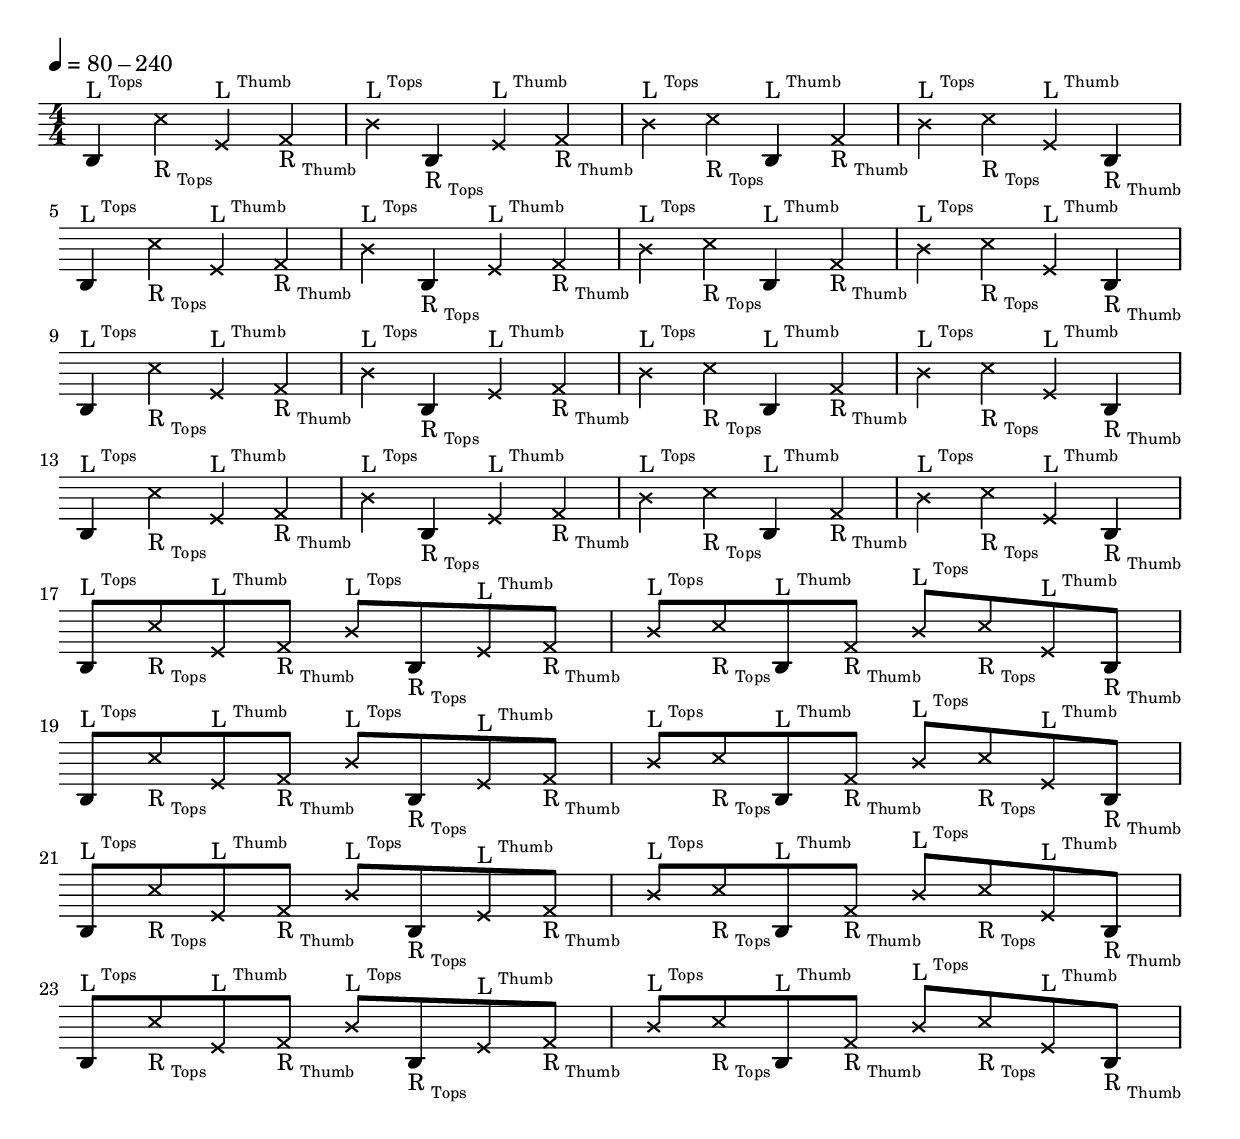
\version "2.24.1"
\include "../../global.ly"

\layout {
  indent = -3.5
}

\relative {
  \defaultScoreSettings
  \tempo 4 = 80 - 240
  \time 4/4

  \rimNote

  \repeat unfold 4 {
    \once \defaultNote b4^\LTopsTop                    c'_\RTopsBtm                    e,^\LThumbTop                     f_\RThumbBtm 
                       b4^\LTopsTop \once \defaultNote b,_\RTopsBtm                     e^\LThumbTop                     f_\RThumbBtm 
                       b4^\LTopsTop                     c_\RTopsBtm \once \defaultNote b,^\LThumbTop                    f'_\RThumbBtm 
                       b4^\LTopsTop                     c_\RTopsBtm                    e,^\LThumbTop \once \defaultNote  b_\RThumbBtm 
    \break
  }

  \repeat unfold 4 {
    \once \defaultNote b8^\LTopsTop                    c'_\RTopsBtm                    e,^\LThumbTop                     f_\RThumbBtm 
                       b8^\LTopsTop \once \defaultNote b,_\RTopsBtm                     e^\LThumbTop                     f_\RThumbBtm 
                       b8^\LTopsTop                     c_\RTopsBtm \once \defaultNote b,^\LThumbTop                    f'_\RThumbBtm 
                       b8^\LTopsTop                     c_\RTopsBtm                    e,^\LThumbTop \once \defaultNote  b_\RThumbBtm 
    \break
  }

  \resetNoteHead
}